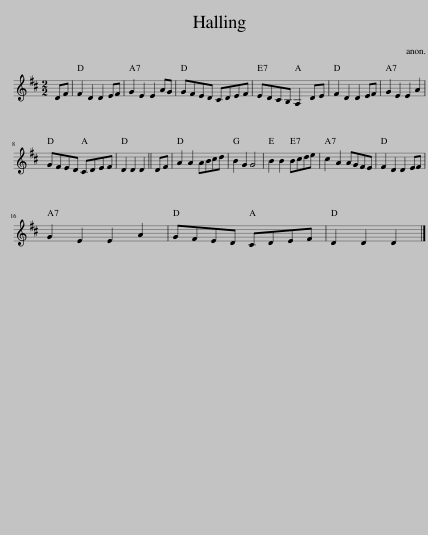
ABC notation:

X:1
L:1/8
M:2/2
I:linebreak $
K:D
V:1 treble
V:1
 DF | F2 D2 D2 EF | G2 E2 E2 AG | GFED CDEF | EDCB, A,2 DE | %5
 F2 D2 D2 EF | G2 E2 E2 A2 |$ GFED CDEF | D2 D2 D2 || DF | %10
 A2 A2 ABcd | B2 G2 G4 | B2 B2 Bcde | c2 A2 AGFE | F2 D2 D2 EF |$ %15
 G2 E2 E2 A2 | GFED CDEF | D2 D2 D2 |] %18
